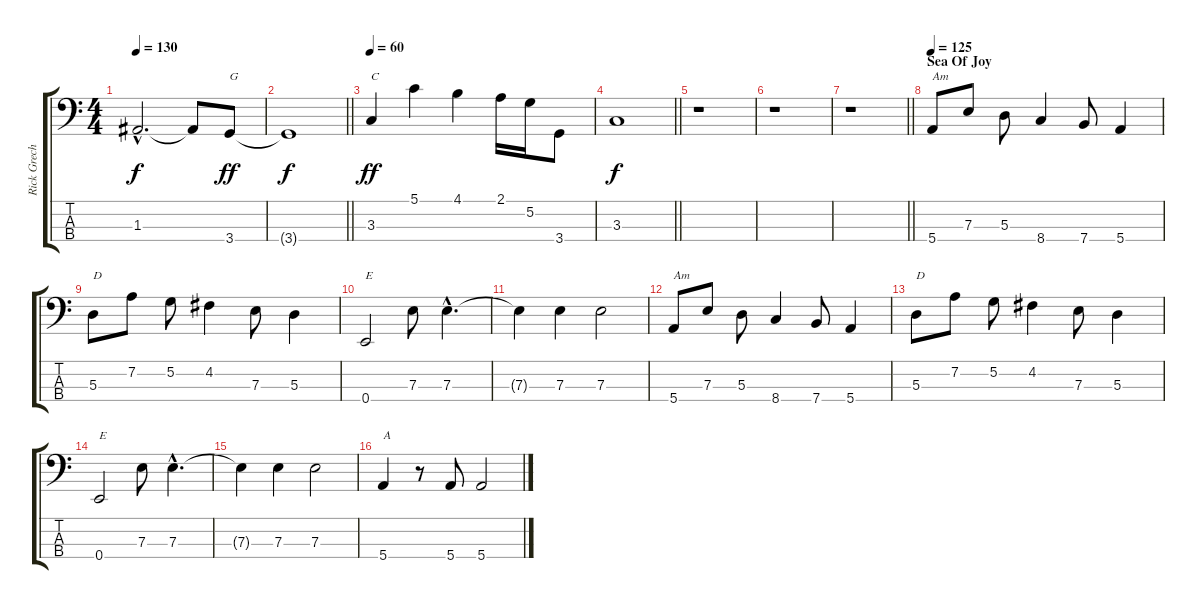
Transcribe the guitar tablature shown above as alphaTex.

\track ("Rick Grech (Bass)" "Rick Grech") {instrument electricbassfinger}
\staff {score tabs}
\tuning (G2 D2 A1 E1) {hide}
\ts (4 4)
\tempo 130
\clef f4
\ks c
1.3{hac t}.2{d dy f} 1.3{t}.8 3.4.8{txt "G" dy ff} |
\barLineRight lightlight
3.4{t}.1{dy f} |
\tempo 60
3.3.4{txt "C" dy ff} 5.1.4 4.1.4 2.1.16 5.2.16 3.4.8 |
\barLineRight lightlight
3.3.1{dy f} |
r.1 |
r.1 |
\barLineRight lightlight
r.1 |
\section ("" "Sea Of Joy")
\tempo 125
5.4.8{txt "Am" volume 16 instrument electricbassfinger} 7.3.8 5.3.8 8.4.4 7.4.8 5.4.4 |
5.3.8{txt "D"} 7.2.8 5.2.8 4.2.4 7.3.8 5.3.4 |
0.4.2{txt "E"} 7.3.8 7.3{hac}.4{d} |
7.3{t}.4 7.3.4 7.3.2 |
5.4.8{txt "Am" volume 13 instrument electricbassfinger} 7.3.8 5.3.8 8.4.4 7.4.8 5.4.4 |
5.3.8{txt "D"} 7.2.8 5.2.8 4.2.4 7.3.8 5.3.4 |
0.4.2{txt "E"} 7.3.8 7.3{hac}.4{d} |
7.3{t}.4 7.3.4 7.3.2 |
5.4.4{txt "A"} r.8 5.4.8 5.4.2
